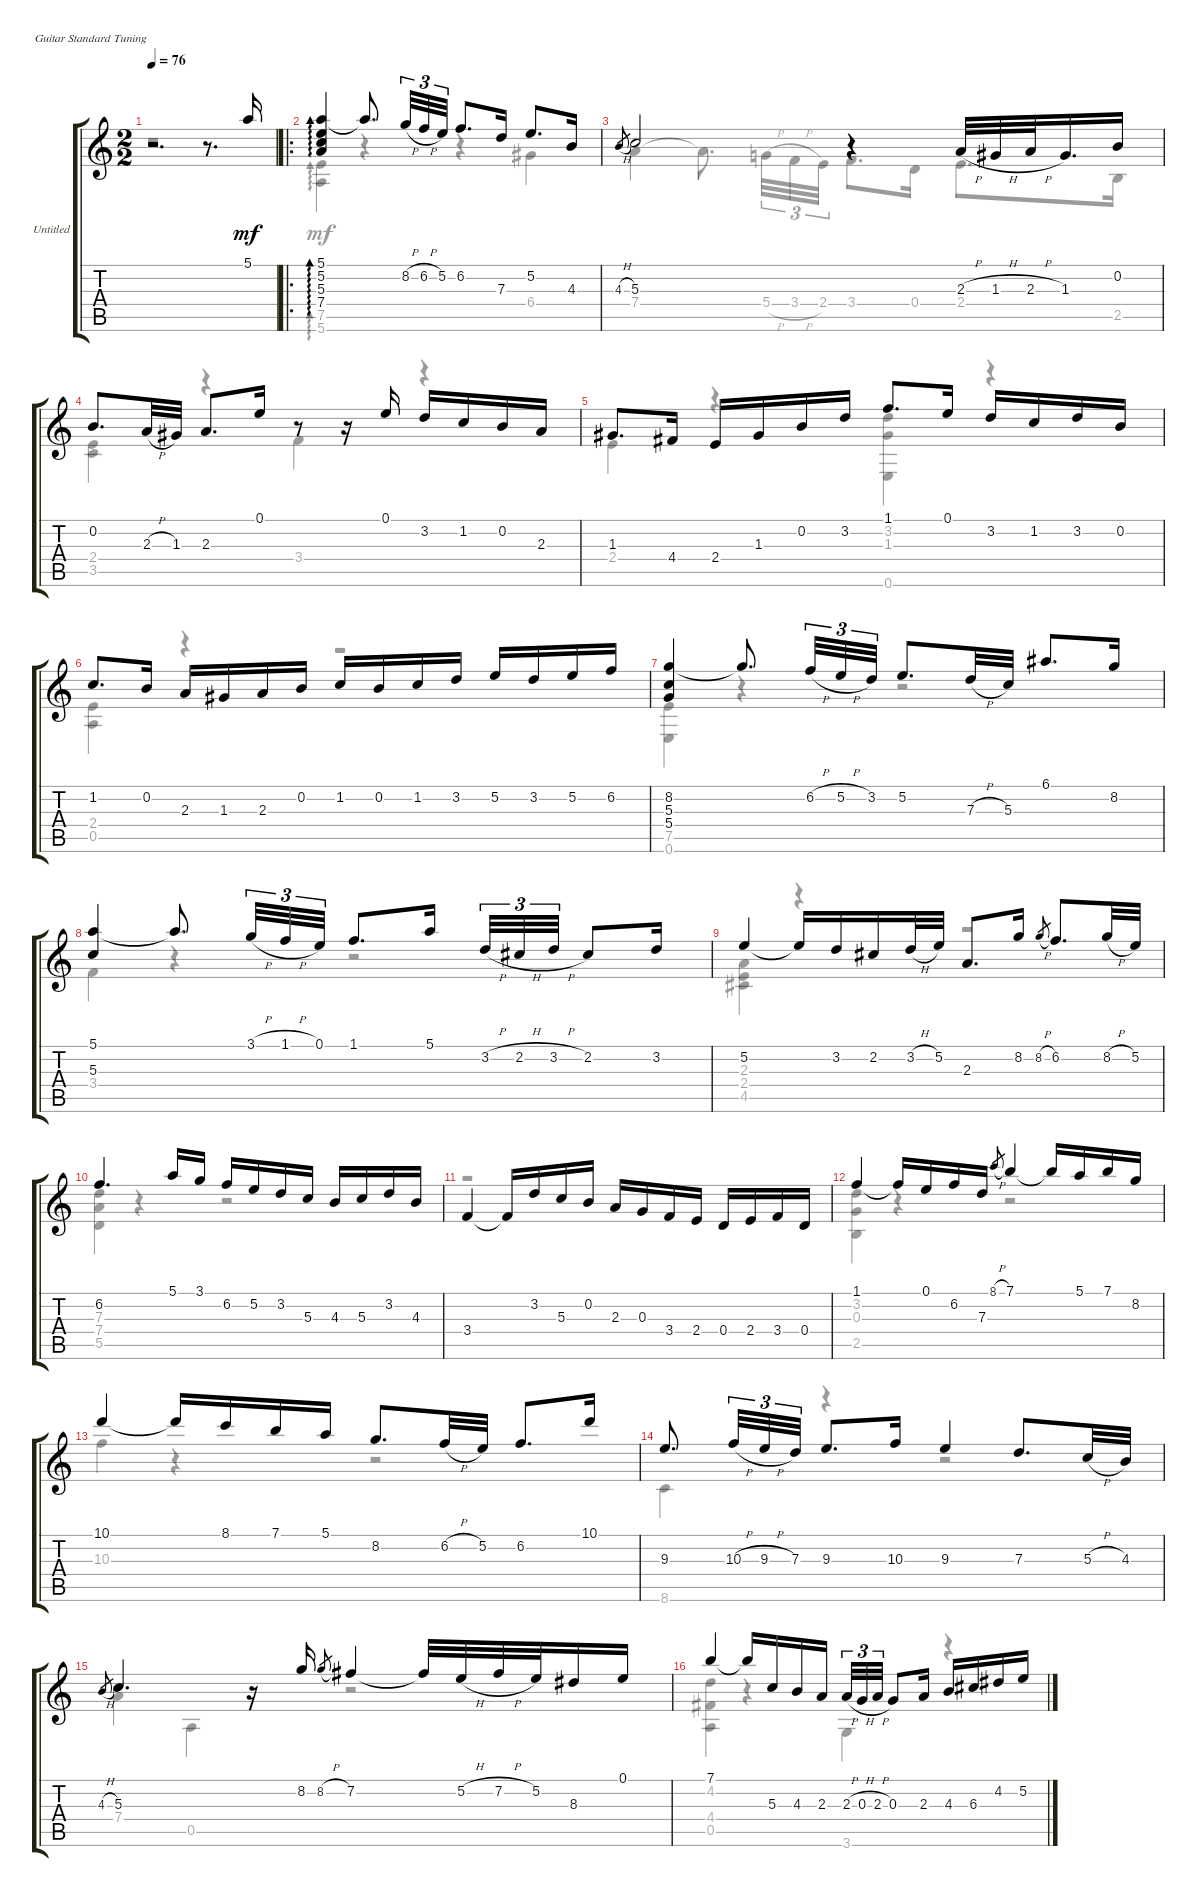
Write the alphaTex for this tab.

\bracketExtendMode groupsimilarinstruments
\firstSystemTrackNameOrientation horizontal
\otherSystemsTrackNameOrientation horizontal
\track ("Untitled" "Untitled") {instrument acousticguitarnylon}
\staff {score tabs}
\tuning (E4 B3 G3 D3 A2 E2)
\voice
\ts (2 2)
\tempo 76
\clef g2
\ks c
r.2{d dy mf instrument acousticguitarnylon} r.8{d} 5.1.16 |
\ro
(5.1 5.2 5.3 7.4).4{ad 0} 5.1{t}.8{d} 8.2{h}.32{tu (3 2)} 6.2{h}.32{tu (3 2)} 5.2.32{tu (3 2)} 6.2.8{d} 7.3.16 5.2.8{d} 4.3.16 |
4.3{h}.8{gr} 5.3.2 r.4 2.3{h}.32 1.3{h}.32 2.3{h}.32 1.3.16{d} 0.2.16 |
0.2.8{d} 2.3{h}.32 1.3.32 2.3.8{d} 0.1.16 r.8 r.16 0.1.16 3.2.16 1.2.16 0.2.16 2.3.16 |
1.3.8{d} 4.4.16 2.4.16 1.3.16 0.2.16 3.2.16 1.1.8{d} 0.1.16 3.2.16 1.2.16 3.2.16 0.2.16 |
1.2.8{d} 0.2.16 2.3.16 1.3.16 2.3.16 0.2.16 1.2.16 0.2.16 1.2.16 3.2.16 5.2.16 3.2.16 5.2.16 6.2.16 |
(8.2 5.3 5.4).4 8.2{t}.8{d} 6.2{h}.32{tu (3 2)} 5.2{h}.32{tu (3 2)} 3.2.32{tu (3 2)} 5.2.8{d} 7.3{h}.32 5.3.32 6.1.8{d} 8.2.16 |
(5.1 5.3).4 5.1{t}.8{d} 3.1{h}.32{tu (3 2)} 1.1{h}.32{tu (3 2)} 0.1.32{tu (3 2)} 1.1.8{d} 5.1.16 3.2{h}.32{tu (3 2)} 2.2{h}.32{tu (3 2)} 3.2{h}.32{tu (3 2)} 2.2.8 3.2.16 |
5.2.4 5.2{t}.16 3.2.16 2.2.16 3.2{h}.32 5.2.32 2.3.8{d} 8.2.16 8.2{h}.8{gr} 6.2.8{d} 8.2{h}.32 5.2.32 |
6.2.4{d} 5.1.16 3.1.16 6.2.16 5.2.16 3.2.16 5.3.16 4.3.16 5.3.16 3.2.16 4.3.16 |
3.4.4 3.4{t}.16 3.2.16 5.3.16 0.2.16 2.3.16 0.3.16 3.4.16 2.4.16 0.4.16 2.4.16 3.4.16 0.4.16 |
1.1.4 1.1{t}.16 0.1.16 6.2.16 7.3.16 8.1{h}.8{gr} 7.1.4 7.1{t}.16 5.1.16 7.1.16 8.2.16 |
10.1.4 10.1{t}.16 8.1.16 7.1.16 5.1.16 8.2.8{d} 6.2{h}.32 5.2.32 6.2.8{d} 10.1.16 |
9.3.8{d} 10.3{h}.32{tu (3 2)} 9.3{h}.32{tu (3 2)} 7.3.32{tu (3 2)} 9.3.8{d} 10.3.16 9.3.4 7.3.8{d} 5.3{h}.32 4.3.32 |
4.3{h}.8{gr} 5.3.4{d} r.16 8.2.16 8.2{h}.8{gr} 7.2.4 7.2{t}.32 5.2{h}.32 7.2{h}.32 5.2.32 8.3.16 0.1.16 |
7.1.4 7.1{t}.16 5.3.16 4.3.16 2.3.16 2.3{h}.32{tu (3 2)} 0.3{h}.32{tu (3 2)} 2.3{h}.32{tu (3 2)} 0.3.8 2.3.16 4.3.16 6.3.16 4.2.16 5.2.16
\voice
\clef g2
\ottava regular
\simile none
\ks c
r.1{dy mf} |
(7.5 5.6).4{ad 0} r.4 r.4 6.4.4 |
7.4.4 7.4{t}.8{d} 5.4{h}.32{tu (3 2)} 3.4{h}.32{tu (3 2)} 2.4.32{tu (3 2)} 3.4.8{d} 0.4.16 2.4.8{d} 2.5.16 |
(2.4 3.5).4 r.4 3.4.4 r.4 |
2.4.4 r.4 (3.2 1.3 0.6).4 r.4 |
(2.4 0.5).4 r.4 r.2 |
(7.5 0.6).4 r.4 r.2 |
3.4.4 r.4 r.2 |
(2.3 2.4 4.5).4 r.4 r.2 |
(7.3 7.4 5.5).4 r.4 r.2 |
r.1 |
(3.2 0.3 2.5).4 r.4 r.2 |
10.3.4 r.4 r.2 |
8.6.4 r.4 r.2 |
7.4.4 0.5.4 r.2 |
(4.2 4.4 0.5).4 r.4 3.6.4 r.4
